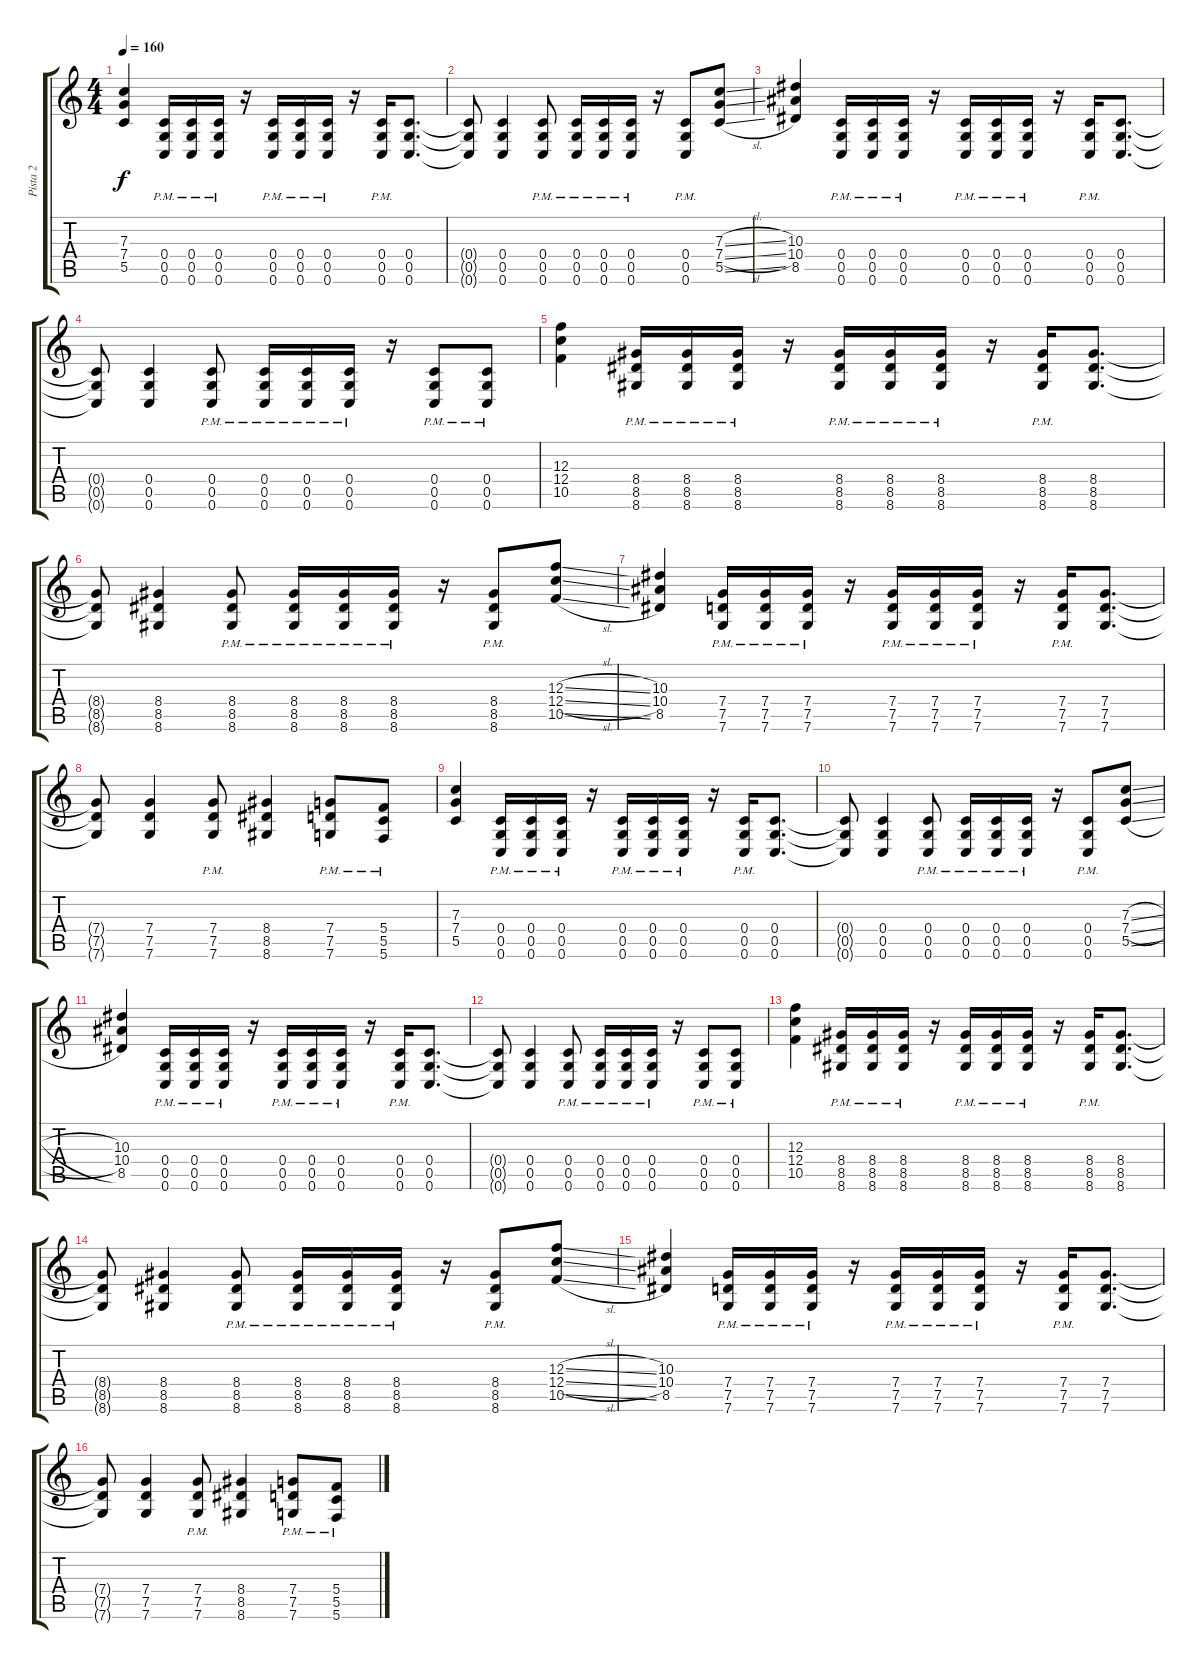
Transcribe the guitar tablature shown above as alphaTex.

\track ("Pista 2" "Pista 2") {instrument distortionguitar}
\staff {score tabs}
\tuning (D4 A3 F3 C3 G2 C2) {hide}
\ts (4 4)
\tempo 160
\clef g2
\ks c
(7.3 7.4 5.5).4{dy f} (0.4{pm} 0.5{pm} 0.6{pm}).16 (0.4{pm} 0.5{pm} 0.6{pm}).16 (0.4{pm} 0.5{pm} 0.6{pm}).16 r.16 (0.4{pm} 0.5{pm} 0.6{pm}).16 (0.4{pm} 0.5{pm} 0.6{pm}).16 (0.4{pm} 0.5{pm} 0.6{pm}).16 r.16 (0.4{pm} 0.5{pm} 0.6{pm}).16 (0.4 0.5 0.6).8{d} |
(0.4{t} 0.5{t} 0.6{t}).8 (0.4 0.5 0.6).4 (0.4{pm} 0.5{pm} 0.6{pm}).8 (0.4{pm} 0.5{pm} 0.6{pm}).16 (0.4{pm} 0.5{pm} 0.6{pm}).16 (0.4{pm} 0.5{pm} 0.6{pm}).16 r.16 (0.4{pm} 0.5{pm} 0.6{pm}).8 (7.3{sl} 7.4{sl} 5.5{sl}).8 |
(10.3 10.4 8.5).4 (0.4{pm} 0.5{pm} 0.6{pm}).16 (0.4{pm} 0.5{pm} 0.6{pm}).16 (0.4{pm} 0.5{pm} 0.6{pm}).16 r.16 (0.4{pm} 0.5{pm} 0.6{pm}).16 (0.4{pm} 0.5{pm} 0.6{pm}).16 (0.4{pm} 0.5{pm} 0.6{pm}).16 r.16 (0.4{pm} 0.5{pm} 0.6{pm}).16 (0.4 0.5 0.6).8{d} |
(0.4{t} 0.5{t} 0.6{t}).8 (0.4 0.5 0.6).4 (0.4{pm} 0.5{pm} 0.6{pm}).8 (0.4{pm} 0.5{pm} 0.6{pm}).16 (0.4{pm} 0.5{pm} 0.6{pm}).16 (0.4{pm} 0.5{pm} 0.6{pm}).16 r.16 (0.4{pm} 0.5{pm} 0.6{pm}).8 (0.4{pm} 0.5{pm} 0.6{pm}).8 |
(12.3 12.4 10.5).4 (8.4{pm} 8.5{pm} 8.6{pm}).16 (8.4{pm} 8.5{pm} 8.6{pm}).16 (8.4{pm} 8.5{pm} 8.6{pm}).16 r.16 (8.4{pm} 8.5{pm} 8.6{pm}).16 (8.4{pm} 8.5{pm} 8.6{pm}).16 (8.4{pm} 8.5{pm} 8.6{pm}).16 r.16 (8.4{pm} 8.5{pm} 8.6{pm}).16 (8.4 8.5 8.6).8{d} |
(8.4{t} 8.5{t} 8.6{t}).8 (8.4 8.5 8.6).4 (8.4{pm} 8.5{pm} 8.6{pm}).8 (8.4{pm} 8.5{pm} 8.6{pm}).16 (8.4{pm} 8.5{pm} 8.6{pm}).16 (8.4{pm} 8.5{pm} 8.6{pm}).16 r.16 (8.4{pm} 8.5{pm} 8.6{pm}).8 (12.3{sl} 12.4{sl} 10.5{sl}).8 |
(10.3 10.4 8.5).4 (7.4{pm} 7.5{pm} 7.6{pm}).16 (7.4{pm} 7.5{pm} 7.6{pm}).16 (7.4{pm} 7.5{pm} 7.6{pm}).16 r.16 (7.4{pm} 7.5{pm} 7.6{pm}).16 (7.4{pm} 7.5{pm} 7.6{pm}).16 (7.4{pm} 7.5{pm} 7.6{pm}).16 r.16 (7.4{pm} 7.5{pm} 7.6{pm}).16 (7.4 7.5 7.6).8{d} |
(7.4{t} 7.5{t} 7.6{t}).8 (7.4 7.5 7.6).4 (7.4{pm} 7.5{pm} 7.6{pm}).8 (8.4 8.5 8.6).4 (7.4{pm} 7.5{pm} 7.6{pm}).8 (5.4{pm} 5.5{pm} 5.6{pm}).8 |
(7.3 7.4 5.5).4 (0.4{pm} 0.5{pm} 0.6{pm}).16 (0.4{pm} 0.5{pm} 0.6{pm}).16 (0.4{pm} 0.5{pm} 0.6{pm}).16 r.16 (0.4{pm} 0.5{pm} 0.6{pm}).16 (0.4{pm} 0.5{pm} 0.6{pm}).16 (0.4{pm} 0.5{pm} 0.6{pm}).16 r.16 (0.4{pm} 0.5{pm} 0.6{pm}).16 (0.4 0.5 0.6).8{d} |
(0.4{t} 0.5{t} 0.6{t}).8 (0.4 0.5 0.6).4 (0.4{pm} 0.5{pm} 0.6{pm}).8 (0.4{pm} 0.5{pm} 0.6{pm}).16 (0.4{pm} 0.5{pm} 0.6{pm}).16 (0.4{pm} 0.5{pm} 0.6{pm}).16 r.16 (0.4{pm} 0.5{pm} 0.6{pm}).8 (7.3{sl} 7.4{sl} 5.5{sl}).8 |
(10.3 10.4 8.5).4 (0.4{pm} 0.5{pm} 0.6{pm}).16 (0.4{pm} 0.5{pm} 0.6{pm}).16 (0.4{pm} 0.5{pm} 0.6{pm}).16 r.16 (0.4{pm} 0.5{pm} 0.6{pm}).16 (0.4{pm} 0.5{pm} 0.6{pm}).16 (0.4{pm} 0.5{pm} 0.6{pm}).16 r.16 (0.4{pm} 0.5{pm} 0.6{pm}).16 (0.4 0.5 0.6).8{d} |
(0.4{t} 0.5{t} 0.6{t}).8 (0.4 0.5 0.6).4 (0.4{pm} 0.5{pm} 0.6{pm}).8 (0.4{pm} 0.5{pm} 0.6{pm}).16 (0.4{pm} 0.5{pm} 0.6{pm}).16 (0.4{pm} 0.5{pm} 0.6{pm}).16 r.16 (0.4{pm} 0.5{pm} 0.6{pm}).8 (0.4{pm} 0.5{pm} 0.6{pm}).8 |
(12.3 12.4 10.5).4 (8.4{pm} 8.5{pm} 8.6{pm}).16 (8.4{pm} 8.5{pm} 8.6{pm}).16 (8.4{pm} 8.5{pm} 8.6{pm}).16 r.16 (8.4{pm} 8.5{pm} 8.6{pm}).16 (8.4{pm} 8.5{pm} 8.6{pm}).16 (8.4{pm} 8.5{pm} 8.6{pm}).16 r.16 (8.4{pm} 8.5{pm} 8.6{pm}).16 (8.4 8.5 8.6).8{d} |
(8.4{t} 8.5{t} 8.6{t}).8 (8.4 8.5 8.6).4 (8.4{pm} 8.5{pm} 8.6{pm}).8 (8.4{pm} 8.5{pm} 8.6{pm}).16 (8.4{pm} 8.5{pm} 8.6{pm}).16 (8.4{pm} 8.5{pm} 8.6{pm}).16 r.16 (8.4{pm} 8.5{pm} 8.6{pm}).8 (12.3{sl} 12.4{sl} 10.5{sl}).8 |
(10.3 10.4 8.5).4 (7.4{pm} 7.5{pm} 7.6{pm}).16 (7.4{pm} 7.5{pm} 7.6{pm}).16 (7.4{pm} 7.5{pm} 7.6{pm}).16 r.16 (7.4{pm} 7.5{pm} 7.6{pm}).16 (7.4{pm} 7.5{pm} 7.6{pm}).16 (7.4{pm} 7.5{pm} 7.6{pm}).16 r.16 (7.4{pm} 7.5{pm} 7.6{pm}).16 (7.4 7.5 7.6).8{d} |
(7.4{t} 7.5{t} 7.6{t}).8 (7.4 7.5 7.6).4 (7.4{pm} 7.5{pm} 7.6{pm}).8 (8.4 8.5 8.6).4 (7.4{pm} 7.5{pm} 7.6{pm}).8 (5.4{pm} 5.5{pm} 5.6{pm}).8
